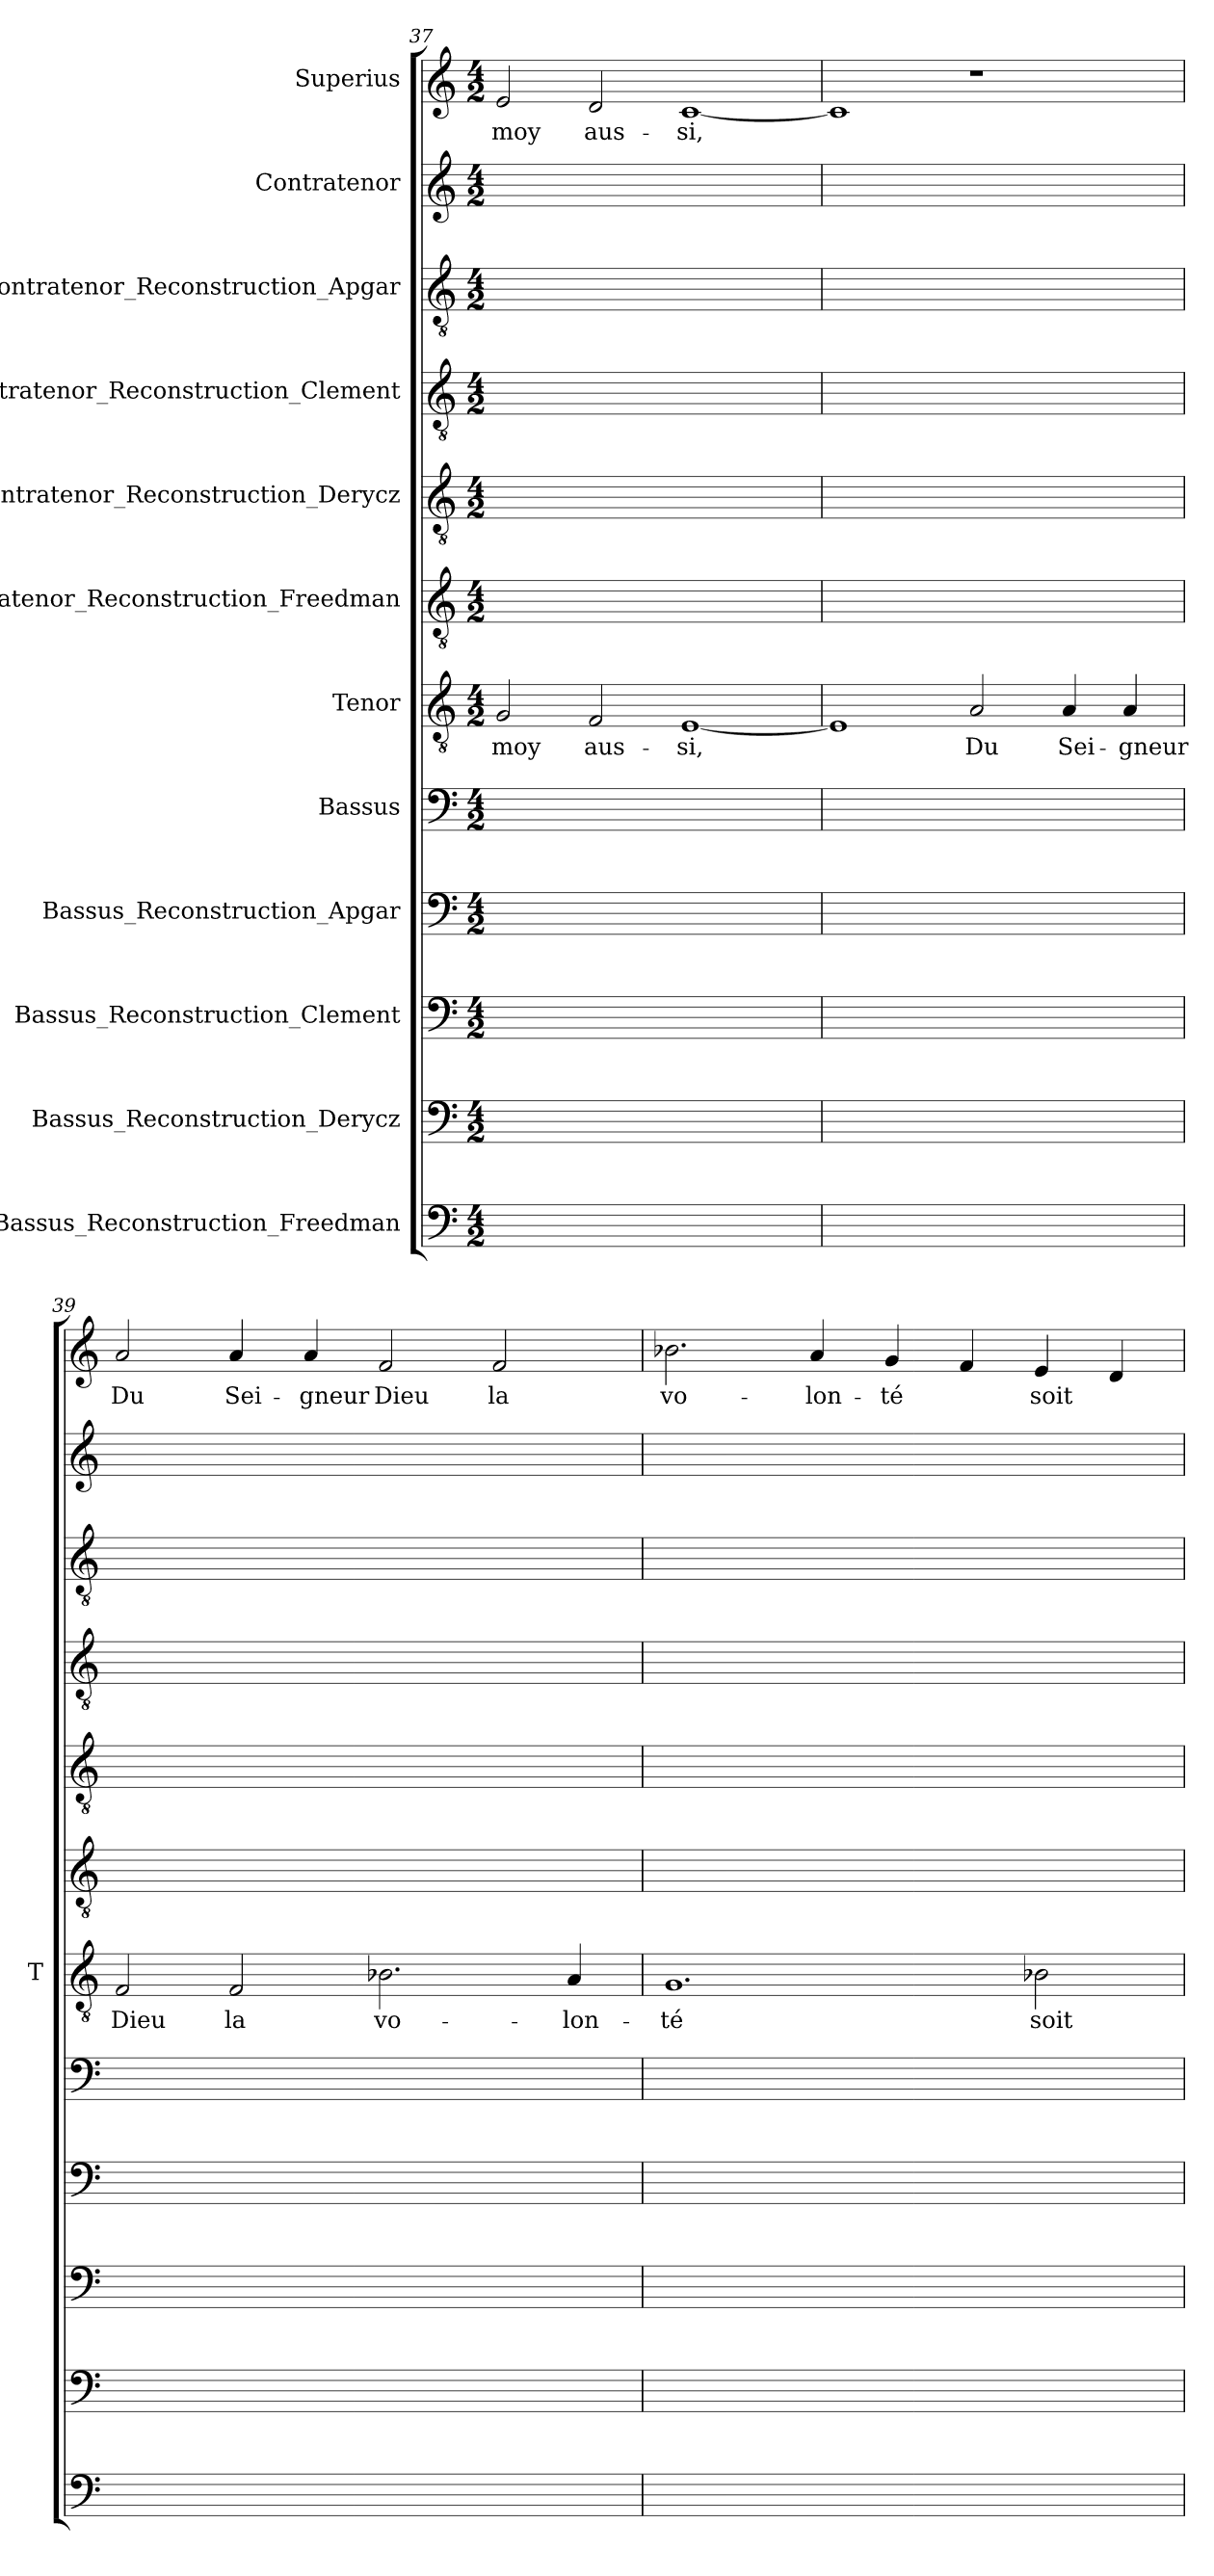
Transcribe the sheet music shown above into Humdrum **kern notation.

**kern	**kern	**kern	**kern	**kern	**kern	**text	**kern	**kern	**kern	**kern	**kern	**kern	**text
*part12	*part11	*part10	*part9	*part8	*part7	*part7	*part6	*part5	*part4	*part3	*part2	*part1	*part1
*staff12	*staff11	*staff10	*staff9	*staff8	*staff7	*staff7	*staff6	*staff5	*staff4	*staff3	*staff2	*staff1	*staff1
*I"Bassus_Reconstruction_Freedman	*I"Bassus_Reconstruction_Derycz	*I"Bassus_Reconstruction_Clement	*I"Bassus_Reconstruction_Apgar	*I"Bassus	*I"Tenor	*	*I"Contratenor_Reconstruction_Freedman	*I"Contratenor_Reconstruction_Derycz	*I"Contratenor_Reconstruction_Clement	*I"Contratenor_Reconstruction_Apgar	*I"Contratenor	*I"Superius	*
*	*	*	*	*	*I'T	*	*	*	*	*	*	*	*
*clefF4	*clefF4	*clefF4	*clefF4	*clefF4	*clefGv2	*	*clefGv2	*clefGv2	*clefGv2	*clefGv2	*clefG2	*clefG2	*
*k[]	*k[]	*k[]	*k[]	*k[]	*k[]	*	*k[]	*k[]	*k[]	*k[]	*k[]	*k[]	*
*M4/2	*M4/2	*M4/2	*M4/2	*M4/2	*M4/2	*	*M4/2	*M4/2	*M4/2	*M4/2	*M4/2	*M4/2	*
=37	=37	=37	=37	=37	=37	=37	=37	=37	=37	=37	=37	=37	=37
0ryy	0ryy	0ryy	0ryy	0ryy	2G	-moy	0ryy	0ryy	0ryy	0ryy	0ryy	2e	-moy
.	.	.	.	.	2F	aus-	.	.	.	.	.	2d	aus-
.	.	.	.	.	[1E	-si,	.	.	.	.	.	[1c	-si,
=38	=38	=38	=38	=38	=38	=38	=38	=38	=38	=38	=38	=38	=38
0ryy	0ryy	0ryy	0ryy	0ryy	1E]	.	0ryy	0ryy	0ryy	0ryy	0ryy	1c]	.
.	.	.	.	.	2A	-Du	.	.	.	.	.	1r	.
.	.	.	.	.	4A	Sei-	.	.	.	.	.	.	.
.	.	.	.	.	4A	-gneur	.	.	.	.	.	.	.
=39	=39	=39	=39	=39	=39	=39	=39	=39	=39	=39	=39	=39	=39
0ryy	0ryy	0ryy	0ryy	0ryy	2F	-Dieu	0ryy	0ryy	0ryy	0ryy	0ryy	2a	-Du
.	.	.	.	.	2F	-la	.	.	.	.	.	4a	Sei-
.	.	.	.	.	.	.	.	.	.	.	.	4a	-gneur
.	.	.	.	.	2.B-X	vo-	.	.	.	.	.	2f	-Dieu
.	.	.	.	.	.	.	.	.	.	.	.	2f	-la
.	.	.	.	.	4A	lon-	.	.	.	.	.	.	.
=40	=40	=40	=40	=40	=40	=40	=40	=40	=40	=40	=40	=40	=40
0ryy	0ryy	0ryy	0ryy	0ryy	1.G	-té	0ryy	0ryy	0ryy	0ryy	0ryy	2.b-X	vo-
.	.	.	.	.	.	.	.	.	.	.	.	4a	lon-
.	.	.	.	.	.	.	.	.	.	.	.	4g	-té
.	.	.	.	.	.	.	.	.	.	.	.	4f	.
.	.	.	.	.	2B-X	-soit	.	.	.	.	.	4e	-soit
.	.	.	.	.	.	.	.	.	.	.	.	4d	.
=	=	=	=	=	=	=	=	=	=	=	=	=	=
*-	*-	*-	*-	*-	*-	*-	*-	*-	*-	*-	*-	*-	*-
